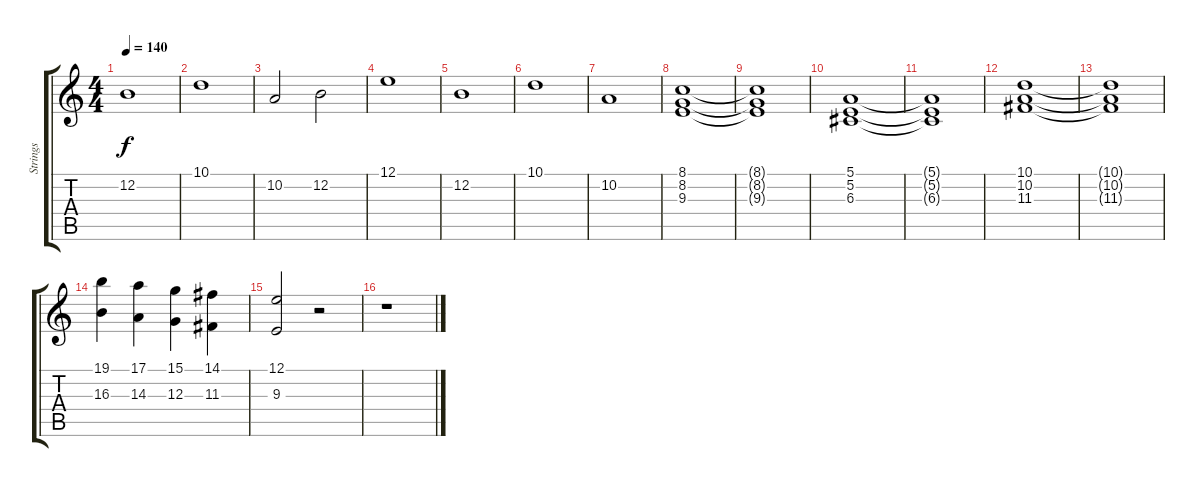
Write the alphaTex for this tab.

\track ("Strings" "Strings") {instrument stringensemble1}
\staff {score tabs}
\tuning (E4 B3 G3 D3 A2 E2) {hide}
\ts (4 4)
\tempo 140
\clef g2
\ks c
12.2.1{dy f} |
10.1.1 |
10.2.2 12.2.2 |
12.1.1 |
12.2.1 |
10.1.1 |
10.2.1 |
(8.1 8.2 9.3).1 |
(8.1{t} 8.2{t} 9.3{t}).1 |
(5.1 5.2 6.3).1 |
(5.1{t} 5.2{t} 6.3{t}).1 |
(10.1 10.2 11.3).1 |
(10.1{t} 10.2{t} 11.3{t}).1 |
(19.1 16.3).4 (17.1 14.3).4 (15.1 12.3).4 (14.1 11.3).4 |
(12.1 9.3).2 r.2 |
r.1
